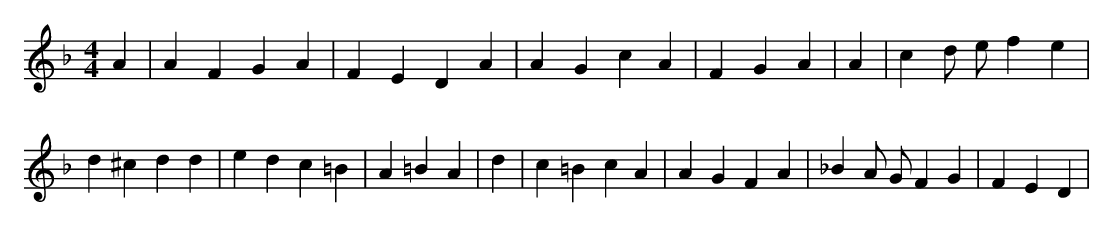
X:1
M:4/4
L:1/8
K:F
A2 | A2 F2 G2 A2 | F2 E2 D2 A2 | A2 G2 c2 A2 | F2 G2 A2 | A2 | c2 d e f2 e2 | d2 ^c2 d2 d2 | e2 d2 c2 =B2 | A2 =B2 A2 | d2 | c2 =B2 c2 A2 | A2 G2 F2 A2 | _B2 A G F2 G2 | F2 E2 D2 |
